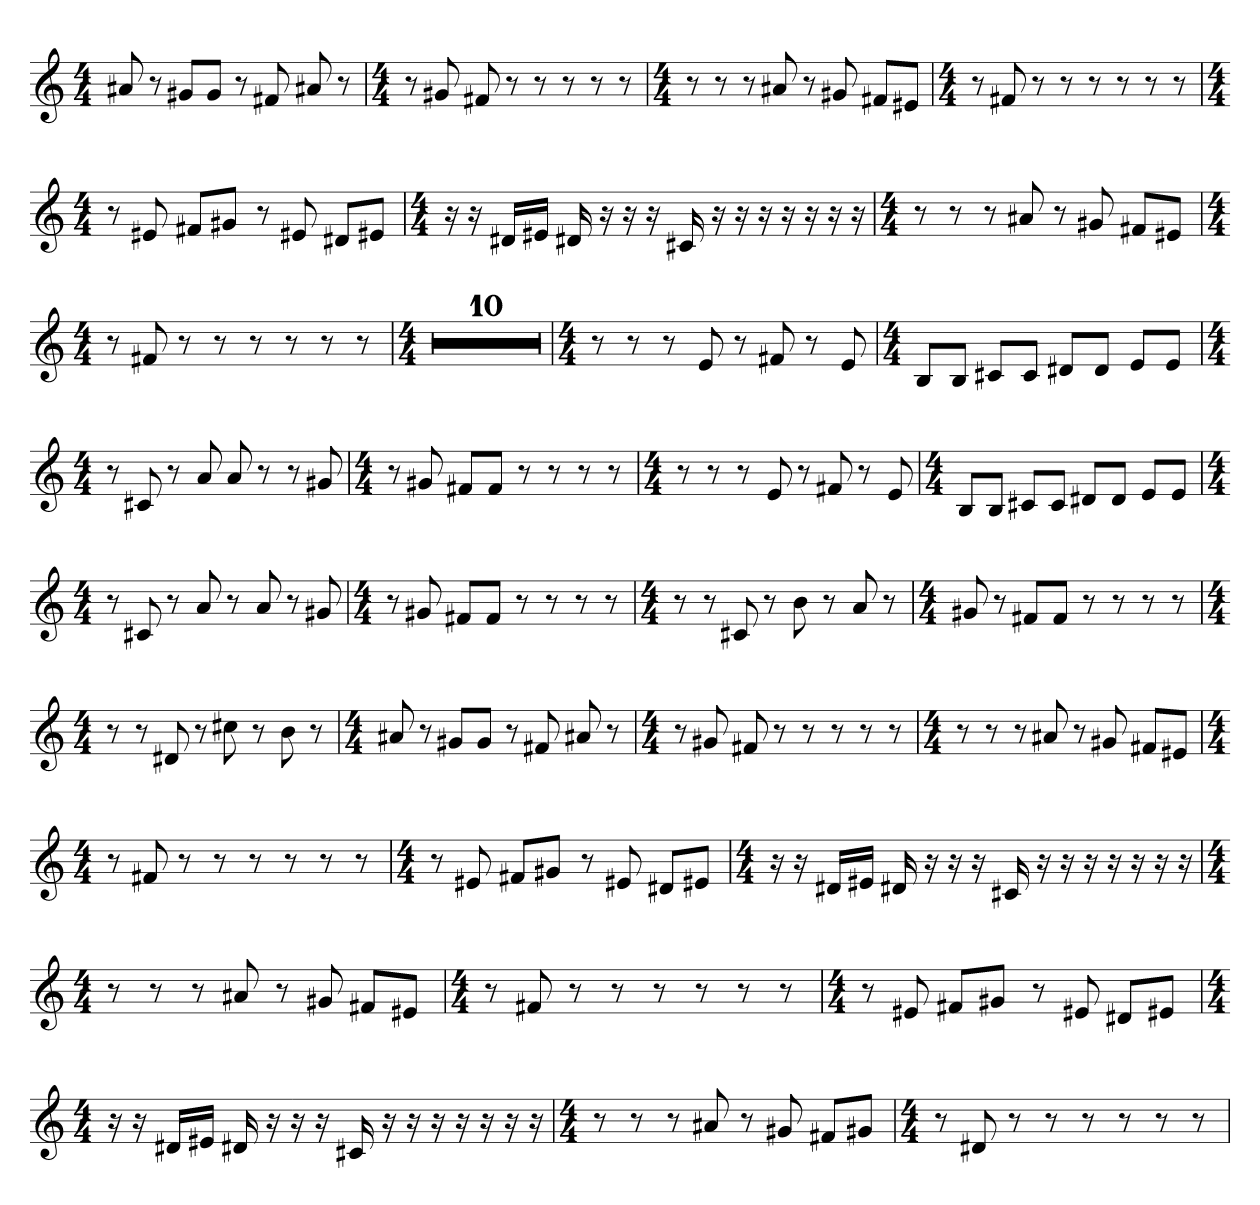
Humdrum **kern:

**kern
*part1
*staff1
*M4/4
=
8a#X
8r
8g#XL
8g#J
8r
8f#X
8a#X
8r
=
*M4/4
8r
8g#X
8f#X
8r
8r
8r
8r
8r
=
*M4/4
8r
8r
8r
8a#X
8r
8g#X
8f#XL
8e#XJ
=
*M4/4
8r
8f#X
8r
8r
8r
8r
8r
8r
=
*M4/4
8r
8e#X
8f#XL
8g#XJ
8r
8e#X
8d#XL
8e#XJ
=
*M4/4
16r
16r
16d#XLL
16e#XJJ
16d#X
16r
16r
16r
16c#X
16r
16r
16r
16r
16r
16r
16r
=
*M4/4
8r
8r
8r
8a#X
8r
8g#X
8f#XL
8e#XJ
=
*M4/4
8r
8f#X
8r
8r
8r
8r
8r
8r
=
*M4/4
1r
=
1r
=
*M4/4
1r
=
*M4/4
1r
=
*M4/4
1r
=
*M4/4
1r
=
*M4/4
1r
=
*M4/4
1r
=
*M4/4
1r
=
*M4/4
1r
=
*M4/4
8r
8r
8r
8e
8r
8f#X
8r
8e
=
*M4/4
8BL
8BJ
8c#XL
8c#J
8d#XL
8d#J
8eL
8eJ
=
*M4/4
8r
8c#X
8r
8a
8a
8r
8r
8g#X
=
*M4/4
8r
8g#X
8f#XL
8f#J
8r
8r
8r
8r
=
*M4/4
8r
8r
8r
8e
8r
8f#X
8r
8e
=
*M4/4
8BL
8BJ
8c#XL
8c#J
8d#XL
8d#J
8eL
8eJ
=
*M4/4
8r
8c#X
8r
8a
8r
8a
8r
8g#X
=
*M4/4
8r
8g#X
8f#XL
8f#J
8r
8r
8r
8r
=
*M4/4
8r
8r
8c#X
8r
8b
8r
8a
8r
=
*M4/4
8g#X
8r
8f#XL
8f#J
8r
8r
8r
8r
=
*M4/4
8r
8r
8d#X
8r
8cc#X
8r
8b
8r
=
*M4/4
8a#X
8r
8g#XL
8g#J
8r
8f#X
8a#X
8r
=
*M4/4
8r
8g#X
8f#X
8r
8r
8r
8r
8r
=
*M4/4
8r
8r
8r
8a#X
8r
8g#X
8f#XL
8e#XJ
=
*M4/4
8r
8f#X
8r
8r
8r
8r
8r
8r
=
*M4/4
8r
8e#X
8f#XL
8g#XJ
8r
8e#X
8d#XL
8e#XJ
=
*M4/4
16r
16r
16d#XLL
16e#XJJ
16d#X
16r
16r
16r
16c#X
16r
16r
16r
16r
16r
16r
16r
=
*M4/4
8r
8r
8r
8a#X
8r
8g#X
8f#XL
8e#XJ
=
*M4/4
8r
8f#X
8r
8r
8r
8r
8r
8r
=
*M4/4
8r
8e#X
8f#XL
8g#XJ
8r
8e#X
8d#XL
8e#XJ
=
*M4/4
16r
16r
16d#XLL
16e#XJJ
16d#X
16r
16r
16r
16c#X
16r
16r
16r
16r
16r
16r
16r
=
*M4/4
8r
8r
8r
8a#X
8r
8g#X
8f#XL
8g#XJ
=
*M4/4
8r
8d#X
8r
8r
8r
8r
8r
8r
=
*-
